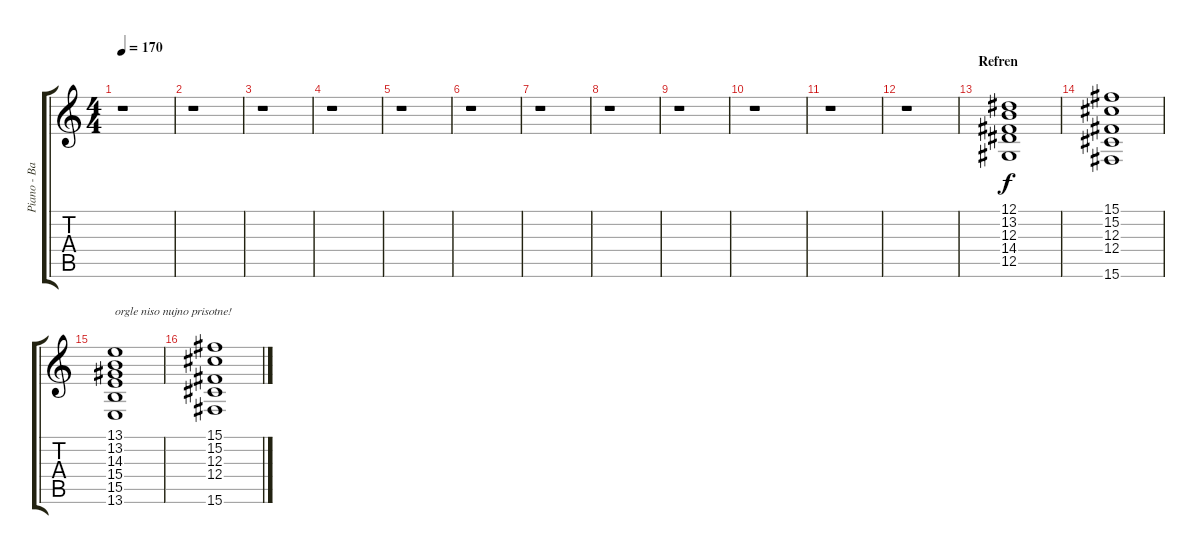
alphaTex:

\track ("Piano - Badi Boy" "Piano - Ba") {instrument rockorgan}
\staff {score tabs}
\tuning (Eb4 Bb3 Gb3 Db3 Ab2 Eb2) {hide}
\ts (4 4)
\tempo 170
\clef g2
\ks c
r.1{dy f} |
r.1 |
r.1 |
r.1 |
r.1 |
r.1 |
r.1 |
r.1 |
r.1 |
r.1 |
r.1 |
r.1 |
\section ("" "Refren")
(12.1 13.2 12.3 14.4 12.5).1{volume 9 instrument rockorgan} |
(15.1 15.2 12.3 12.4 15.6).1 |
(13.1 13.2 14.3 15.4 15.5 13.6).1{txt "orgle niso nujno prisotne!"} |
(15.1 15.2 12.3 12.4 15.6).1
